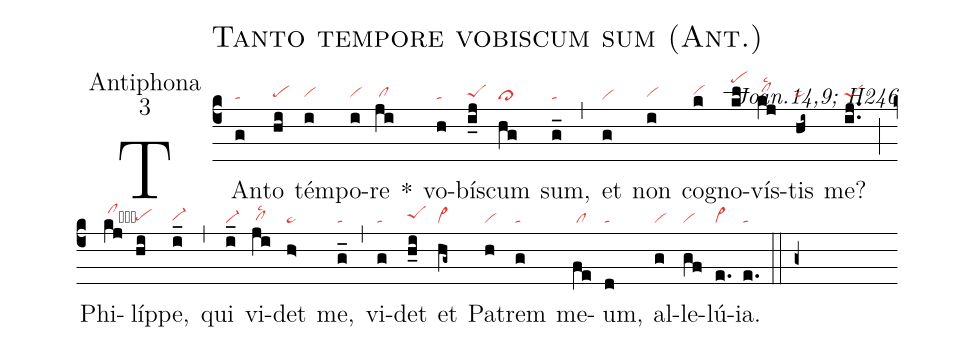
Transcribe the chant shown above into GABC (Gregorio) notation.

name:Tanto tempore vobiscum sum (Ant.);
office-part:Antiphona;
mode:3;
commentary:Joan.14,9; H246;
nabc-lines:1;
%%
(c4) TAn(g|ta)to(hi|pehg) tém(i|vihg)po(i|vihg)re(ji|/clhg) *()
vo(h|ta)bís(i_j|peShg)cum(hg|cl>) sum,(g_|ta) (,)
et(g|vi) non(i|vihg) co(k|vihh)gno(kl|pehm)vís(kj|/clhilsc2)tis(hi~|pe~hg) me?(ij..|peShg) (;)
Phi(kj|/clhjksc2)líp(hi|pehg)pe,(i_|vi-hg) (,)
qui(i_|vi-) vi(ji|/clhglsc2)det(h>|pe~) me,(g_|ta) (,)
vi(g|ta)det(h_i|peShh) et(hg~|cl~) Pa(h|vi)trem(g|ta) me(fe|/cl)um,(d|ta)
al(g|vi)le(gf|vi)lú(e.|vi>)ia.(e.|ta) (::g+)
